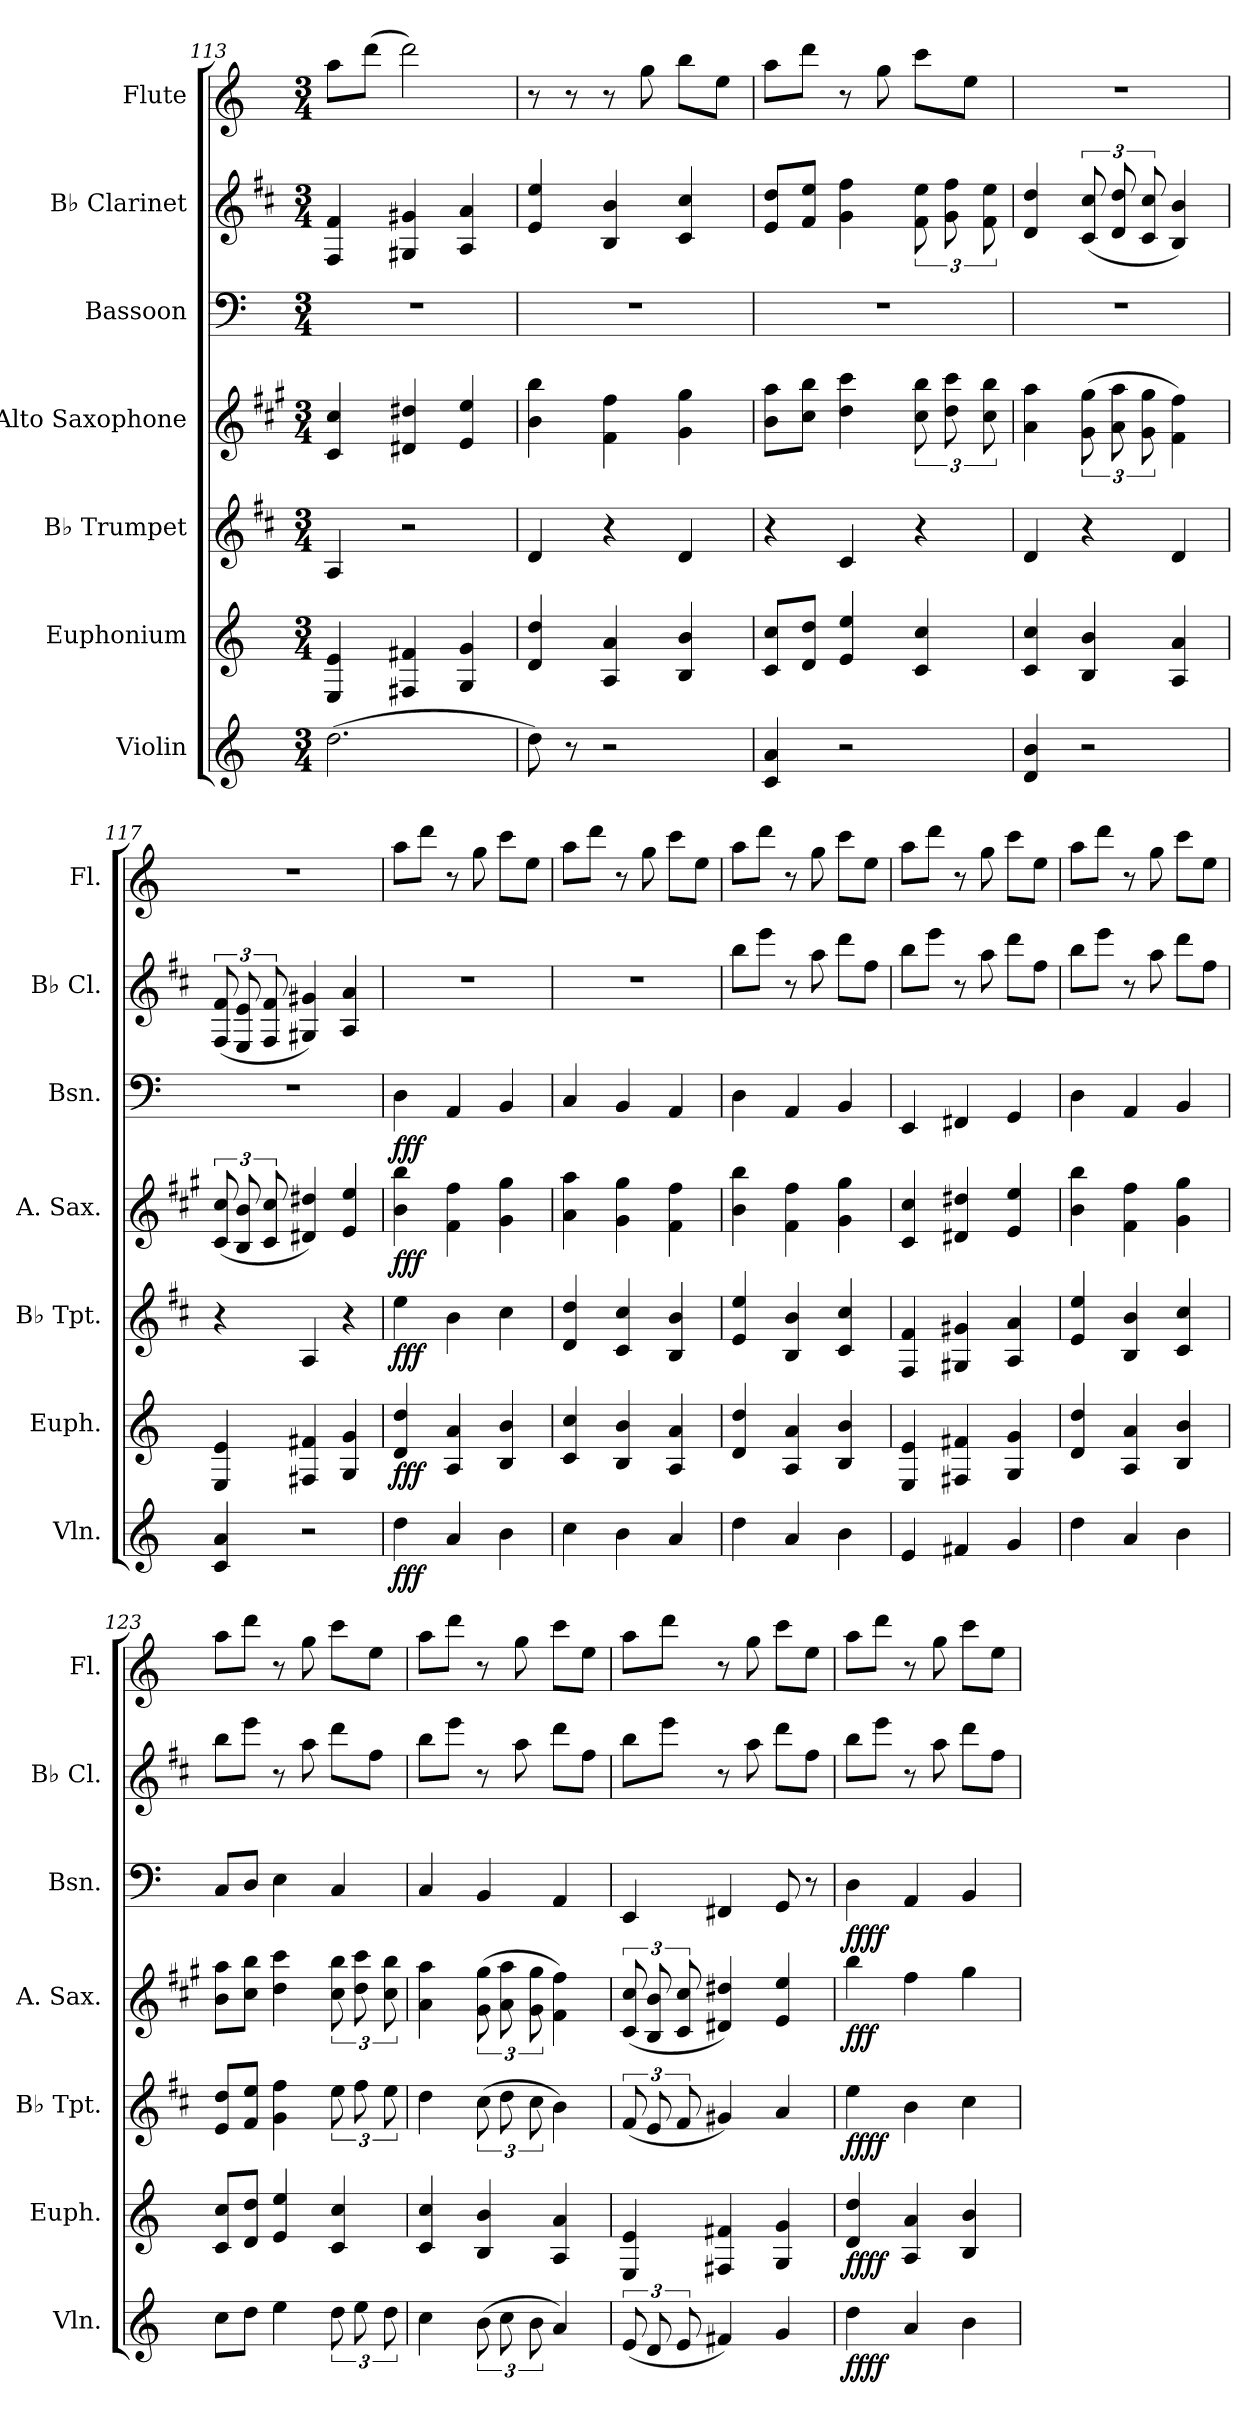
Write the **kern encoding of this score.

**kern	**dynam	**kern	**dynam	**kern	**dynam	**kern	**dynam	**kern	**dynam	**kern	**kern
*part7	*part7	*part6	*part6	*part5	*part5	*part4	*part4	*part3	*part3	*part2	*part1
*staff7	*staff7	*staff6	*staff6	*staff5	*staff5	*staff4	*staff4	*staff3	*staff3	*staff2	*staff1
*I"Violin	*	*I"Euphonium	*	*I"B♭ Trumpet	*	*I"Alto Saxophone	*	*I"Bassoon	*	*I"B♭ Clarinet	*I"Flute
*I'Vln.	*	*I'Euph.	*	*I'B♭ Tpt.	*	*I'A. Sax.	*	*I'Bsn.	*	*I'B♭ Cl.	*I'Fl.
*clefG2	*	*clefG2	*	*clefG2	*	*clefG2	*	*clefF4	*	*clefG2	*clefG2
*	*	*	*	*ITrd1c2	*	*ITrd5c9	*	*	*	*ITrd1c2	*
*k[]	*	*k[]	*	*k[]	*	*k[]	*	*k[]	*	*k[]	*k[]
*M3/4	*	*M3/4	*	*M3/4	*	*M3/4	*	*M3/4	*	*M3/4	*M3/4
=113	=113	=113	=113	=113	=113	=113	=113	=113	=113	=113	=113
(2.dd\	.	4E/ 4e/	.	4G/	.	4E/ 4e/	.	2.r	.	4E/ 4e/	8aa\L
.	.	.	.	.	.	.	.	.	.	.	(8ddd\J
.	.	4F#X/ 4f#X/	.	2r	.	4F#X/ 4f#X/	.	.	.	4F#X/ 4f#X/	2ddd\)
.	.	4G/ 4g/	.	.	.	4G/ 4g/	.	.	.	4G/ 4g/	.
=114	=114	=114	=114	=114	=114	=114	=114	=114	=114	=114	=114
8dd\)	.	4d/ 4dd/	.	4c/	.	4d\ 4dd\	.	2.r	.	4d/ 4dd/	8r
8r	.	.	.	.	.	.	.	.	.	.	8r
2r	.	4A/ 4a/	.	4r	.	4A\ 4a\	.	.	.	4A/ 4a/	8r
.	.	.	.	.	.	.	.	.	.	.	8gg\
.	.	4B/ 4b/	.	4c/	.	4B\ 4b\	.	.	.	4B/ 4b/	8bb\L
.	.	.	.	.	.	.	.	.	.	.	8ee\J
=115	=115	=115	=115	=115	=115	=115	=115	=115	=115	=115	=115
4c/ 4a/	.	8c/ 8cc/L	.	4r	.	8d\ 8cc\L	.	2.r	.	8d/ 8cc/L	8aa\L
.	.	8d/ 8dd/J	.	.	.	8e\ 8dd\J	.	.	.	8e/ 8dd/J	8ddd\J
2r	.	4e/ 4ee/	.	4B/	.	4f\ 4ee\	.	.	.	4f\ 4ee\	8r
.	.	.	.	.	.	.	.	.	.	.	8gg\
.	.	4c/ 4cc/	.	4r	.	12e\ 12dd\	.	.	.	12e\ 12dd\	8ccc\L
.	.	.	.	.	.	12f\ 12ee\	.	.	.	12f\ 12ee\	.
.	.	.	.	.	.	.	.	.	.	.	8ee\J
.	.	.	.	.	.	12e\ 12dd\	.	.	.	12e\ 12dd\	.
!!LO:PB:g=z
=116	=116	=116	=116	=116	=116	=116	=116	=116	=116	=116	=116
4d/ 4b/	.	4c/ 4cc/	.	4c/	.	4c\ 4cc\	.	2.r	.	4c/ 4cc/	2.r
2r	.	4B/ 4b/	.	4r	.	(12B\ 12b\	.	.	.	(12B/ 12b/	.
.	.	.	.	.	.	12c\ 12cc\	.	.	.	12c/ 12cc/	.
.	.	.	.	.	.	12B\ 12b\	.	.	.	12B/ 12b/	.
.	.	4A/ 4a/	.	4c/	.	4A\ 4a\)	.	.	.	4A/ 4a/)	.
=117	=117	=117	=117	=117	=117	=117	=117	=117	=117	=117	=117
4c/ 4a/	.	4E/ 4e/	.	4r	.	(12E/ 12e/	.	2.r	.	(12E/ 12e/	2.r
.	.	.	.	.	.	12D/ 12d/	.	.	.	12D/ 12d/	.
.	.	.	.	.	.	12E/ 12e/	.	.	.	12E/ 12e/	.
2r	.	4F#X/ 4f#X/	.	4G/	.	4F#X/ 4f#X/)	.	.	.	4F#X/ 4f#X/)	.
.	.	4G/ 4g/	.	4r	.	4G/ 4g/	.	.	.	4G/ 4g/	.
=118	=118	=118	=118	=118	=118	=118	=118	=118	=118	=118	=118
!	!LO:DY:b	!	!LO:DY:b	!	!LO:DY:b	!	!LO:DY:b	!	!LO:DY:b	!	!
4dd\	fff	4d/ 4dd/	fff	4dd\	fff	4d\ 4dd\	fff	4D\	fff	2.r	8aa\L
.	.	.	.	.	.	.	.	.	.	.	8ddd\J
4a/	.	4A/ 4a/	.	4a\	.	4A\ 4a\	.	4AA/	.	.	8r
.	.	.	.	.	.	.	.	.	.	.	8gg\
4b\	.	4B/ 4b/	.	4b\	.	4B\ 4b\	.	4BB/	.	.	8ccc\L
.	.	.	.	.	.	.	.	.	.	.	8ee\J
=119	=119	=119	=119	=119	=119	=119	=119	=119	=119	=119	=119
4cc\	.	4c/ 4cc/	.	4c/ 4cc/	.	4c\ 4cc\	.	4C/	.	2.r	8aa\L
.	.	.	.	.	.	.	.	.	.	.	8ddd\J
4b\	.	4B/ 4b/	.	4B/ 4b/	.	4B\ 4b\	.	4BB/	.	.	8r
.	.	.	.	.	.	.	.	.	.	.	8gg\
4a/	.	4A/ 4a/	.	4A/ 4a/	.	4A\ 4a\	.	4AA/	.	.	8ccc\L
.	.	.	.	.	.	.	.	.	.	.	8ee\J
=120	=120	=120	=120	=120	=120	=120	=120	=120	=120	=120	=120
4dd\	.	4d/ 4dd/	.	4d/ 4dd/	.	4d\ 4dd\	.	4D\	.	8aa\L	8aa\L
.	.	.	.	.	.	.	.	.	.	8ddd\J	8ddd\J
4a/	.	4A/ 4a/	.	4A/ 4a/	.	4A\ 4a\	.	4AA/	.	8r	8r
.	.	.	.	.	.	.	.	.	.	8gg\	8gg\
4b\	.	4B/ 4b/	.	4B/ 4b/	.	4B\ 4b\	.	4BB/	.	8ccc\L	8ccc\L
.	.	.	.	.	.	.	.	.	.	8ee\J	8ee\J
!!LO:PB:g=z
=121	=121	=121	=121	=121	=121	=121	=121	=121	=121	=121	=121
4e/	.	4E/ 4e/	.	4E/ 4e/	.	4E/ 4e/	.	4EE/	.	8aa\L	8aa\L
.	.	.	.	.	.	.	.	.	.	8ddd\J	8ddd\J
4f#X/	.	4F#X/ 4f#X/	.	4F#X/ 4f#X/	.	4F#X/ 4f#X/	.	4FF#X/	.	8r	8r
.	.	.	.	.	.	.	.	.	.	8gg\	8gg\
4g/	.	4G/ 4g/	.	4G/ 4g/	.	4G/ 4g/	.	4GG/	.	8ccc\L	8ccc\L
.	.	.	.	.	.	.	.	.	.	8ee\J	8ee\J
=122	=122	=122	=122	=122	=122	=122	=122	=122	=122	=122	=122
4dd\	.	4d/ 4dd/	.	4d/ 4dd/	.	4d\ 4dd\	.	4D\	.	8aa\L	8aa\L
.	.	.	.	.	.	.	.	.	.	8ddd\J	8ddd\J
4a/	.	4A/ 4a/	.	4A/ 4a/	.	4A\ 4a\	.	4AA/	.	8r	8r
.	.	.	.	.	.	.	.	.	.	8gg\	8gg\
4b\	.	4B/ 4b/	.	4B/ 4b/	.	4B\ 4b\	.	4BB/	.	8ccc\L	8ccc\L
.	.	.	.	.	.	.	.	.	.	8ee\J	8ee\J
=123	=123	=123	=123	=123	=123	=123	=123	=123	=123	=123	=123
8cc\L	.	8c/ 8cc/L	.	8d/ 8cc/L	.	8d\ 8cc\L	.	8C/L	.	8aa\L	8aa\L
8dd\J	.	8d/ 8dd/J	.	8e/ 8dd/J	.	8e\ 8dd\J	.	8D/J	.	8ddd\J	8ddd\J
4ee\	.	4e/ 4ee/	.	4f\ 4ee\	.	4f\ 4ee\	.	4E\	.	8r	8r
.	.	.	.	.	.	.	.	.	.	8gg\	8gg\
12dd\	.	4c/ 4cc/	.	12dd\	.	12e\ 12dd\	.	4C/	.	8ccc\L	8ccc\L
12ee\	.	.	.	12ee\	.	12f\ 12ee\	.	.	.	.	.
.	.	.	.	.	.	.	.	.	.	8ee\J	8ee\J
12dd\	.	.	.	12dd\	.	12e\ 12dd\	.	.	.	.	.
=124	=124	=124	=124	=124	=124	=124	=124	=124	=124	=124	=124
4cc\	.	4c/ 4cc/	.	4cc\	.	4c\ 4cc\	.	4C/	.	8aa\L	8aa\L
.	.	.	.	.	.	.	.	.	.	8ddd\J	8ddd\J
(12b\	.	4B/ 4b/	.	(12b\	.	(12B\ 12b\	.	4BB/	.	8r	8r
12cc\	.	.	.	12cc\	.	12c\ 12cc\	.	.	.	.	.
.	.	.	.	.	.	.	.	.	.	8gg\	8gg\
12b\	.	.	.	12b\	.	12B\ 12b\	.	.	.	.	.
4a/)	.	4A/ 4a/	.	4a\)	.	4A\ 4a\)	.	4AA/	.	8ccc\L	8ccc\L
.	.	.	.	.	.	.	.	.	.	8ee\J	8ee\J
=125	=125	=125	=125	=125	=125	=125	=125	=125	=125	=125	=125
(12e/	.	4E/ 4e/	.	(12e/	.	(12E/ 12e/	.	4EE/	.	8aa\L	8aa\L
12d/	.	.	.	12d/	.	12D/ 12d/	.	.	.	.	.
.	.	.	.	.	.	.	.	.	.	8ddd\J	8ddd\J
12e/	.	.	.	12e/	.	12E/ 12e/	.	.	.	.	.
4f#X/)	.	4F#X/ 4f#X/	.	4f#X/)	.	4F#X/ 4f#X/)	.	4FF#X/	.	8r	8r
.	.	.	.	.	.	.	.	.	.	8gg\	8gg\
4g/	.	4G/ 4g/	.	4g/	.	4G/ 4g/	.	8GG/	.	8ccc\L	8ccc\L
.	.	.	.	.	.	.	.	8r	.	8ee\J	8ee\J
!!LO:PB:g=z
=126	=126	=126	=126	=126	=126	=126	=126	=126	=126	=126	=126
!	!LO:DY:b	!	!LO:DY:b	!	!LO:DY:b	!	!LO:DY:b	!	!LO:DY:b	!	!
4dd\	ffff	4d/ 4dd/	ffff	4dd\	ffff	4dd\	fff	4D\	ffff	8aa\L	8aa\L
.	.	.	.	.	.	.	.	.	.	8ddd\J	8ddd\J
4a/	.	4A/ 4a/	.	4a\	.	4a\	.	4AA/	.	8r	8r
.	.	.	.	.	.	.	.	.	.	8gg\	8gg\
4b\	.	4B/ 4b/	.	4b\	.	4b\	.	4BB/	.	8ccc\L	8ccc\L
.	.	.	.	.	.	.	.	.	.	8ee\J	8ee\J
=	=	=	=	=	=	=	=	=	=	=	=
*-	*-	*-	*-	*-	*-	*-	*-	*-	*-	*-	*-
